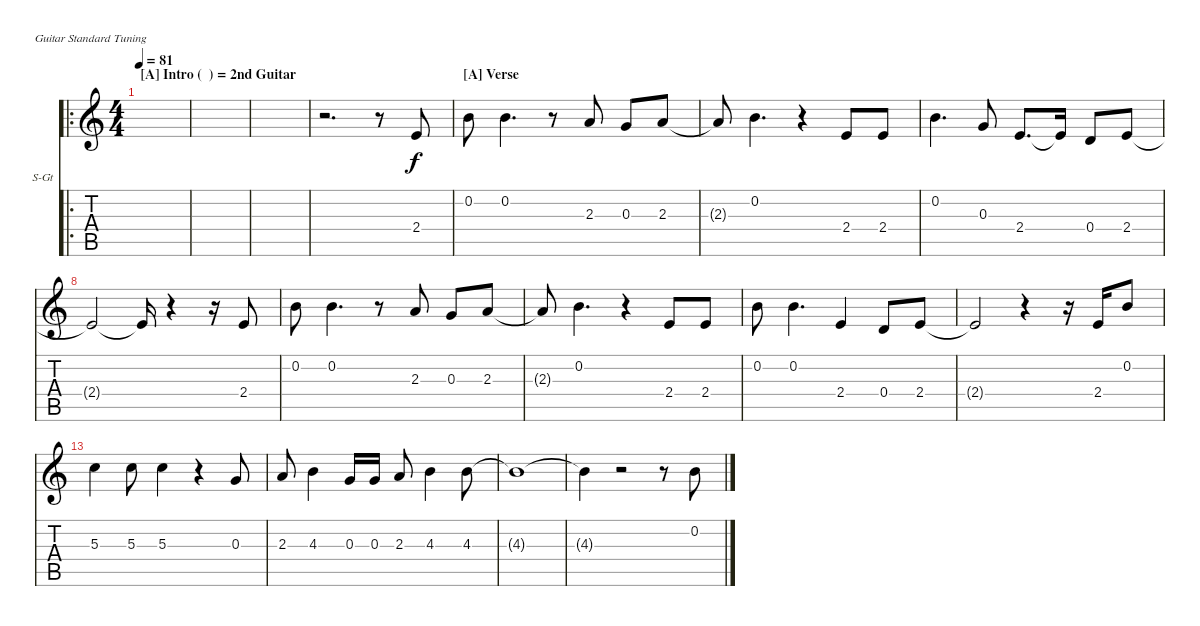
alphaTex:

\bracketExtendMode nobrackets
\firstSystemTrackNameOrientation horizontal
\otherSystemsTrackNameOrientation horizontal
\defaultBarNumberDisplay FirstOfSystem
\track ("Vocals" "S-Gt") {instrument acousticguitarsteel}
\staff {score tabs}
\tuning (E4 B3 G3 D3 A2 E2)
\ro
\ts (4 4)
\section ("A" "Intro (  ) = 2nd Guitar")
\tempo 81
\clef g2
\scale
0.365169
\ks c
|
\scale
0.176966 |
\scale
0.176966 |
\scale
0.280899 r.2{d} r.8 2.4.8 |
\section ("A" "Verse")
\scale
0.248658 0.2.8 0.2.4{d} r.8 2.3.8 0.3.8 2.3.8 |
\scale
0.230769 2.3{t}.8 0.2.4{d} r.4 2.4.8 2.4.8 |
\scale
0.273703 0.2.4{d} 0.3.8 2.4.8{d} 2.4{t}.16 0.4.8 2.4.8 |
\scale
0.246869 2.4{t}.2 2.4{t}.16 r.4 r.16 2.4.8 |
\scale
0.259813 0.2.8 0.2.4{d} r.8 2.3.8 0.3.8 2.3.8 |
\scale
0.241121 2.3{t}.8 0.2.4{d} r.4 2.4.8 2.4.8 |
\scale
0.241121 0.2.8 0.2.4{d} 2.4.4 0.4.8 2.4.8 |
\scale
0.257944 2.4{t}.2 r.4 r.16 2.4.16 0.2.8 |
\scale
0.274262 5.3.4 5.3.8 5.3.4 r.4 0.3.8 |
\scale
0.348101 2.3.8 4.3.4 0.3.16 0.3.16 2.3.8 4.3.4 4.3.8 |
\scale
0.132911 4.3{t}.1 |
\scale
0.244726 4.3{t}.4 r.2 r.8 0.2.8
